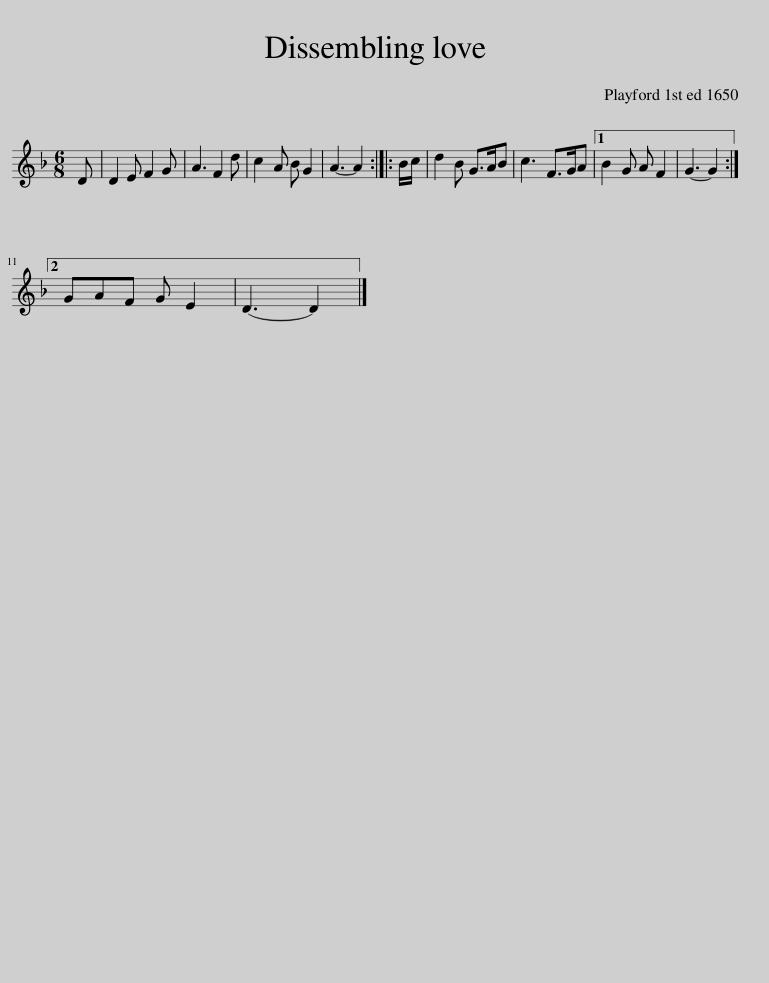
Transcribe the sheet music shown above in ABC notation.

X:1
L:1/8
M:6/8
I:linebreak $
K:F
V:1 treble
V:1
 D | D2 E F2 G | A3 F2 d | c2 A B G2 | A3- A2 :: %5
 B/c/ | d2 B G>AB | c3 F>GA |1 B2 G A F2 | G3- G2 :|2$ %10
 GAF G E2 | D3- D2 |] %12
